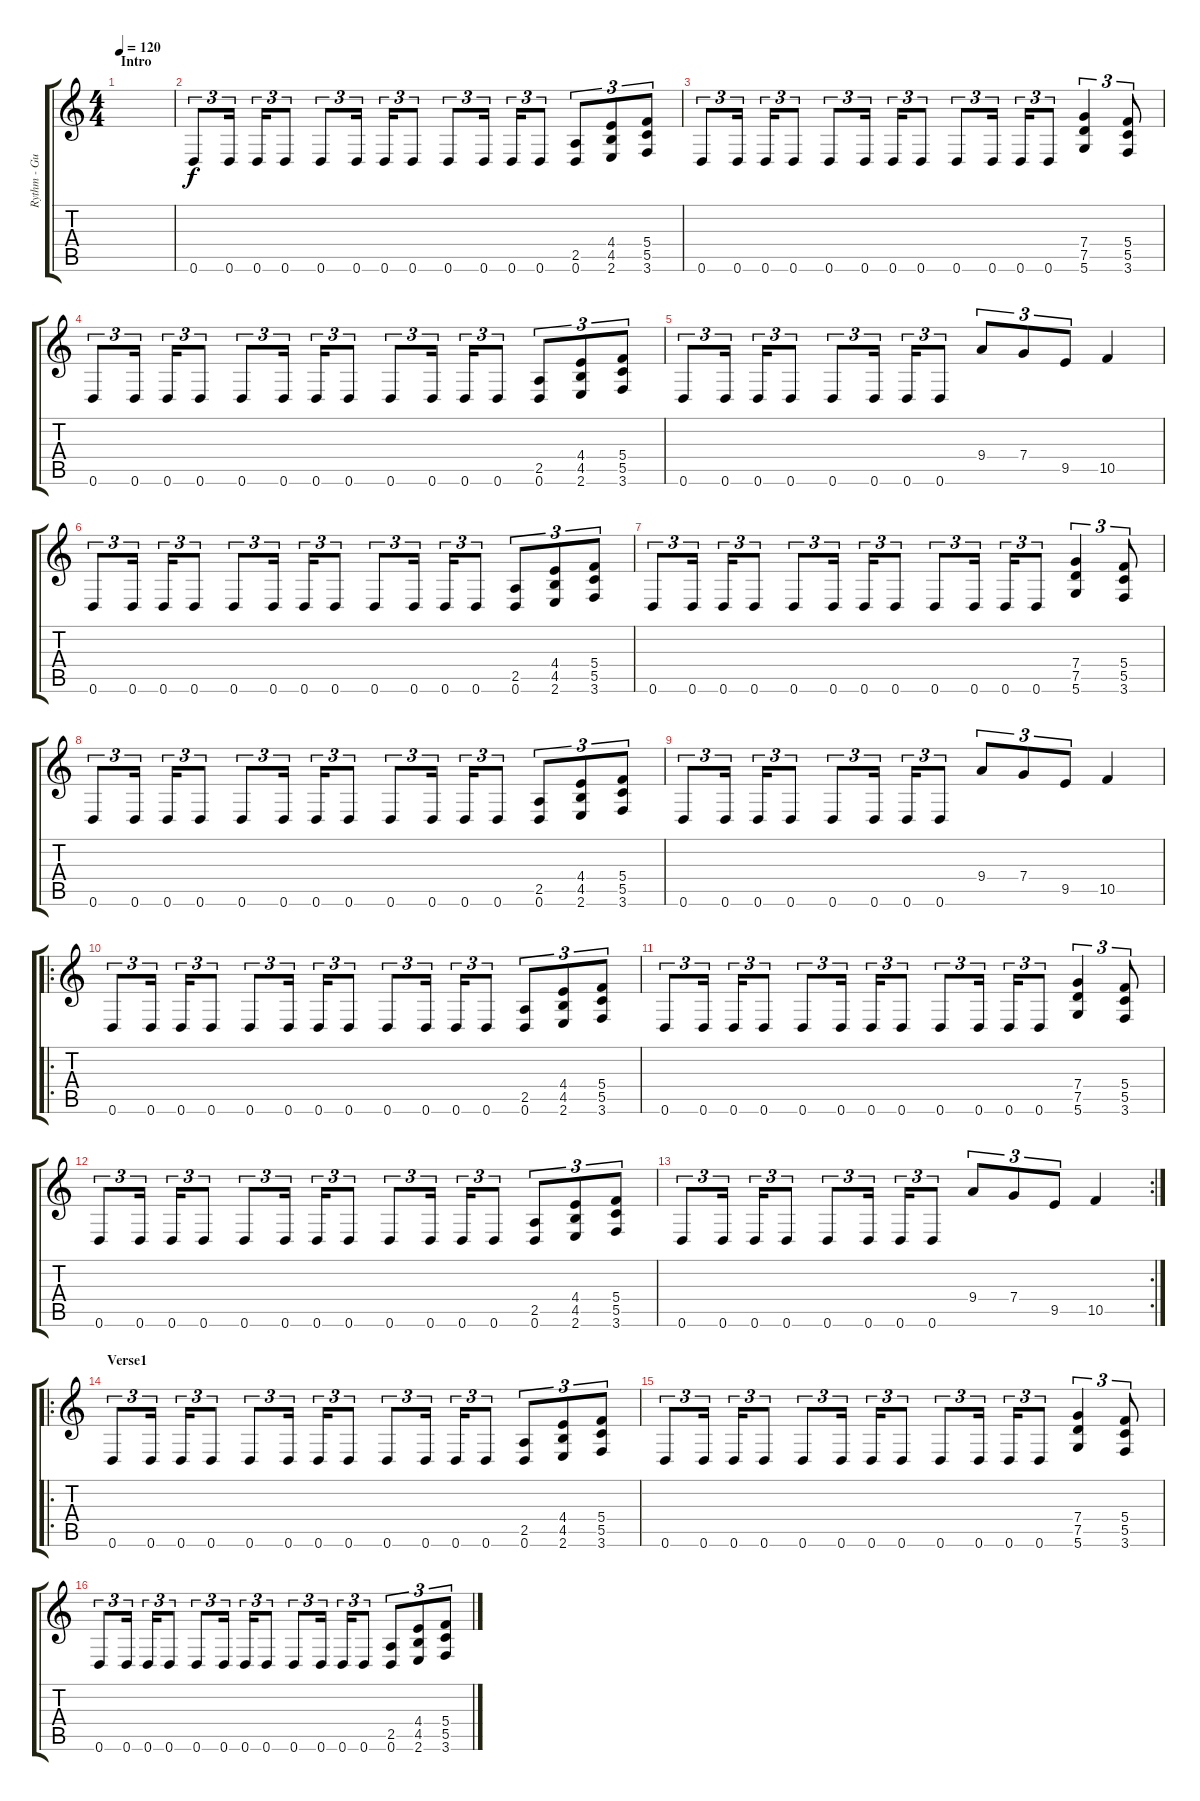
\track ("Rythm - Guitar" "Rythm - Gu") {instrument overdrivenguitar}
\staff {score tabs}
\tuning (D4 A3 F3 C3 G2 D2) {hide}
\ts (4 4)
\section ("" "Intro")
\tempo 120
\clef g2
\ks c
|
0.6.8{tu (3 2)} 0.6.16{tu (3 2)} 0.6.16{tu (3 2)} 0.6.8{tu (3 2)} 0.6.8{tu (3 2)} 0.6.16{tu (3 2)} 0.6.16{tu (3 2)} 0.6.8{tu (3 2)} 0.6.8{tu (3 2)} 0.6.16{tu (3 2)} 0.6.16{tu (3 2)} 0.6.8{tu (3 2)} (2.5 0.6).8{tu (3 2)} (4.4 4.5 2.6).8{tu (3 2)} (5.4 5.5 3.6).8{tu (3 2)} |
0.6.8{tu (3 2)} 0.6.16{tu (3 2)} 0.6.16{tu (3 2)} 0.6.8{tu (3 2)} 0.6.8{tu (3 2)} 0.6.16{tu (3 2)} 0.6.16{tu (3 2)} 0.6.8{tu (3 2)} 0.6.8{tu (3 2)} 0.6.16{tu (3 2)} 0.6.16{tu (3 2)} 0.6.8{tu (3 2)} (7.4 7.5 5.6).4{tu (3 2)} (5.4 5.5 3.6).8{tu (3 2)} |
0.6.8{tu (3 2)} 0.6.16{tu (3 2)} 0.6.16{tu (3 2)} 0.6.8{tu (3 2)} 0.6.8{tu (3 2)} 0.6.16{tu (3 2)} 0.6.16{tu (3 2)} 0.6.8{tu (3 2)} 0.6.8{tu (3 2)} 0.6.16{tu (3 2)} 0.6.16{tu (3 2)} 0.6.8{tu (3 2)} (2.5 0.6).8{tu (3 2)} (4.4 4.5 2.6).8{tu (3 2)} (5.4 5.5 3.6).8{tu (3 2)} |
0.6.8{tu (3 2)} 0.6.16{tu (3 2)} 0.6.16{tu (3 2)} 0.6.8{tu (3 2)} 0.6.8{tu (3 2)} 0.6.16{tu (3 2)} 0.6.16{tu (3 2)} 0.6.8{tu (3 2)} 9.4.8{tu (3 2)} 7.4.8{tu (3 2)} 9.5.8{tu (3 2)} 10.5.4 |
0.6.8{tu (3 2)} 0.6.16{tu (3 2)} 0.6.16{tu (3 2)} 0.6.8{tu (3 2)} 0.6.8{tu (3 2)} 0.6.16{tu (3 2)} 0.6.16{tu (3 2)} 0.6.8{tu (3 2)} 0.6.8{tu (3 2)} 0.6.16{tu (3 2)} 0.6.16{tu (3 2)} 0.6.8{tu (3 2)} (2.5 0.6).8{tu (3 2)} (4.4 4.5 2.6).8{tu (3 2)} (5.4 5.5 3.6).8{tu (3 2)} |
0.6.8{tu (3 2)} 0.6.16{tu (3 2)} 0.6.16{tu (3 2)} 0.6.8{tu (3 2)} 0.6.8{tu (3 2)} 0.6.16{tu (3 2)} 0.6.16{tu (3 2)} 0.6.8{tu (3 2)} 0.6.8{tu (3 2)} 0.6.16{tu (3 2)} 0.6.16{tu (3 2)} 0.6.8{tu (3 2)} (7.4 7.5 5.6).4{tu (3 2)} (5.4 5.5 3.6).8{tu (3 2)} |
0.6.8{tu (3 2)} 0.6.16{tu (3 2)} 0.6.16{tu (3 2)} 0.6.8{tu (3 2)} 0.6.8{tu (3 2)} 0.6.16{tu (3 2)} 0.6.16{tu (3 2)} 0.6.8{tu (3 2)} 0.6.8{tu (3 2)} 0.6.16{tu (3 2)} 0.6.16{tu (3 2)} 0.6.8{tu (3 2)} (2.5 0.6).8{tu (3 2)} (4.4 4.5 2.6).8{tu (3 2)} (5.4 5.5 3.6).8{tu (3 2)} |
0.6.8{tu (3 2)} 0.6.16{tu (3 2)} 0.6.16{tu (3 2)} 0.6.8{tu (3 2)} 0.6.8{tu (3 2)} 0.6.16{tu (3 2)} 0.6.16{tu (3 2)} 0.6.8{tu (3 2)} 9.4.8{tu (3 2)} 7.4.8{tu (3 2)} 9.5.8{tu (3 2)} 10.5.4 |
\ro
0.6.8{tu (3 2)} 0.6.16{tu (3 2)} 0.6.16{tu (3 2)} 0.6.8{tu (3 2)} 0.6.8{tu (3 2)} 0.6.16{tu (3 2)} 0.6.16{tu (3 2)} 0.6.8{tu (3 2)} 0.6.8{tu (3 2)} 0.6.16{tu (3 2)} 0.6.16{tu (3 2)} 0.6.8{tu (3 2)} (2.5 0.6).8{tu (3 2)} (4.4 4.5 2.6).8{tu (3 2)} (5.4 5.5 3.6).8{tu (3 2)} |
0.6.8{tu (3 2)} 0.6.16{tu (3 2)} 0.6.16{tu (3 2)} 0.6.8{tu (3 2)} 0.6.8{tu (3 2)} 0.6.16{tu (3 2)} 0.6.16{tu (3 2)} 0.6.8{tu (3 2)} 0.6.8{tu (3 2)} 0.6.16{tu (3 2)} 0.6.16{tu (3 2)} 0.6.8{tu (3 2)} (7.4 7.5 5.6).4{tu (3 2)} (5.4 5.5 3.6).8{tu (3 2)} |
0.6.8{tu (3 2)} 0.6.16{tu (3 2)} 0.6.16{tu (3 2)} 0.6.8{tu (3 2)} 0.6.8{tu (3 2)} 0.6.16{tu (3 2)} 0.6.16{tu (3 2)} 0.6.8{tu (3 2)} 0.6.8{tu (3 2)} 0.6.16{tu (3 2)} 0.6.16{tu (3 2)} 0.6.8{tu (3 2)} (2.5 0.6).8{tu (3 2)} (4.4 4.5 2.6).8{tu (3 2)} (5.4 5.5 3.6).8{tu (3 2)} |
\rc 2
0.6.8{tu (3 2)} 0.6.16{tu (3 2)} 0.6.16{tu (3 2)} 0.6.8{tu (3 2)} 0.6.8{tu (3 2)} 0.6.16{tu (3 2)} 0.6.16{tu (3 2)} 0.6.8{tu (3 2)} 9.4.8{tu (3 2)} 7.4.8{tu (3 2)} 9.5.8{tu (3 2)} 10.5.4 |
\ro
\section ("" "Verse1")
0.6.8{tu (3 2)} 0.6.16{tu (3 2)} 0.6.16{tu (3 2)} 0.6.8{tu (3 2)} 0.6.8{tu (3 2)} 0.6.16{tu (3 2)} 0.6.16{tu (3 2)} 0.6.8{tu (3 2)} 0.6.8{tu (3 2)} 0.6.16{tu (3 2)} 0.6.16{tu (3 2)} 0.6.8{tu (3 2)} (2.5 0.6).8{tu (3 2)} (4.4 4.5 2.6).8{tu (3 2)} (5.4 5.5 3.6).8{tu (3 2)} |
0.6.8{tu (3 2)} 0.6.16{tu (3 2)} 0.6.16{tu (3 2)} 0.6.8{tu (3 2)} 0.6.8{tu (3 2)} 0.6.16{tu (3 2)} 0.6.16{tu (3 2)} 0.6.8{tu (3 2)} 0.6.8{tu (3 2)} 0.6.16{tu (3 2)} 0.6.16{tu (3 2)} 0.6.8{tu (3 2)} (7.4 7.5 5.6).4{tu (3 2)} (5.4 5.5 3.6).8{tu (3 2)} |
0.6.8{tu (3 2)} 0.6.16{tu (3 2)} 0.6.16{tu (3 2)} 0.6.8{tu (3 2)} 0.6.8{tu (3 2)} 0.6.16{tu (3 2)} 0.6.16{tu (3 2)} 0.6.8{tu (3 2)} 0.6.8{tu (3 2)} 0.6.16{tu (3 2)} 0.6.16{tu (3 2)} 0.6.8{tu (3 2)} (2.5 0.6).8{tu (3 2)} (4.4 4.5 2.6).8{tu (3 2)} (5.4 5.5 3.6).8{tu (3 2)}
